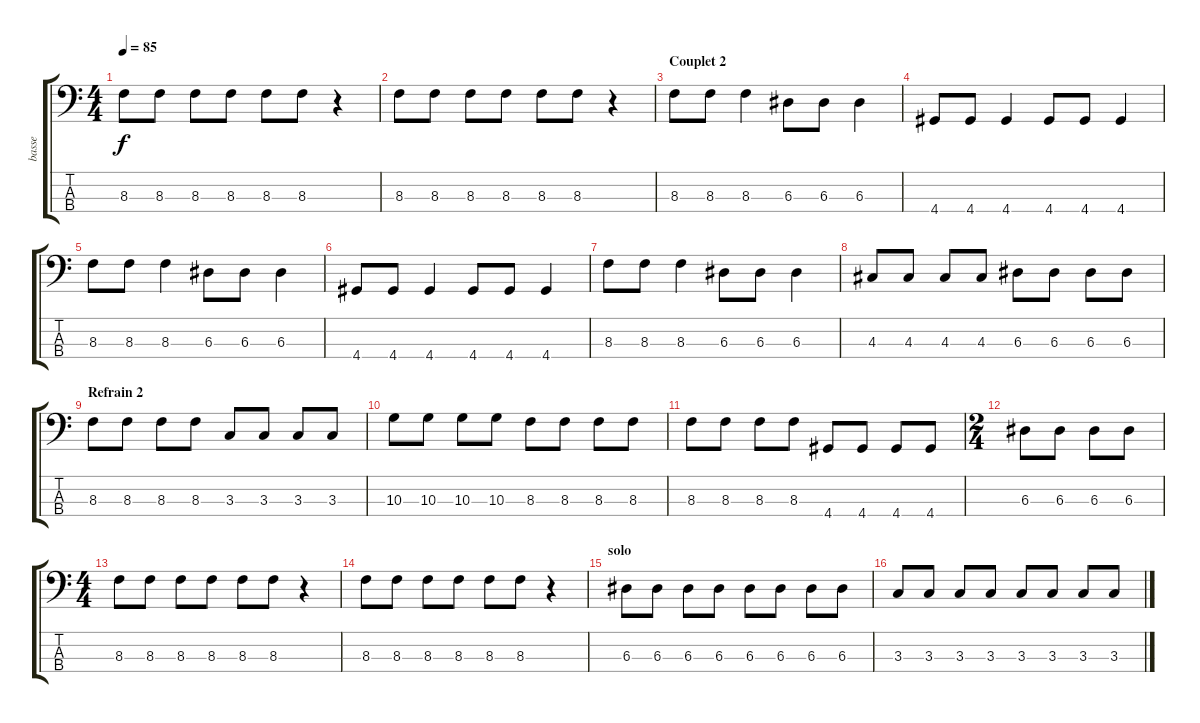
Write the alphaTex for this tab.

\track ("basse" "basse") {instrument electricbassfinger}
\staff {score tabs}
\tuning (G2 D2 A1 E1) {hide}
\ts (4 4)
\tempo 85
\clef f4
\ks c
8.3.8{dy f} 8.3.8 8.3.8 8.3.8 8.3.8 8.3.8 r.4 |
8.3.8 8.3.8 8.3.8 8.3.8 8.3.8 8.3.8 r.4 |
\section ("" "Couplet 2")
8.3.8 8.3.8 8.3.4 6.3.8 6.3.8 6.3.4 |
4.4.8 4.4.8 4.4.4 4.4.8 4.4.8 4.4.4 |
8.3.8 8.3.8 8.3.4 6.3.8 6.3.8 6.3.4 |
4.4.8 4.4.8 4.4.4 4.4.8 4.4.8 4.4.4 |
8.3.8 8.3.8 8.3.4 6.3.8 6.3.8 6.3.4 |
4.3.8 4.3.8 4.3.8 4.3.8 6.3.8 6.3.8 6.3.8 6.3.8 |
\section ("" "Refrain 2")
8.3.8 8.3.8 8.3.8 8.3.8 3.3.8 3.3.8 3.3.8 3.3.8 |
10.3.8 10.3.8 10.3.8 10.3.8 8.3.8 8.3.8 8.3.8 8.3.8 |
8.3.8 8.3.8 8.3.8 8.3.8 4.4.8 4.4.8 4.4.8 4.4.8 |
\ts (2 4)
6.3.8 6.3.8 6.3.8 6.3.8 |
\ts (4 4)
8.3.8 8.3.8 8.3.8 8.3.8 8.3.8 8.3.8 r.4 |
8.3.8 8.3.8 8.3.8 8.3.8 8.3.8 8.3.8 r.4 |
\section ("" "solo")
6.3.8 6.3.8 6.3.8 6.3.8 6.3.8 6.3.8 6.3.8 6.3.8 |
3.3.8 3.3.8 3.3.8 3.3.8 3.3.8 3.3.8 3.3.8 3.3.8
